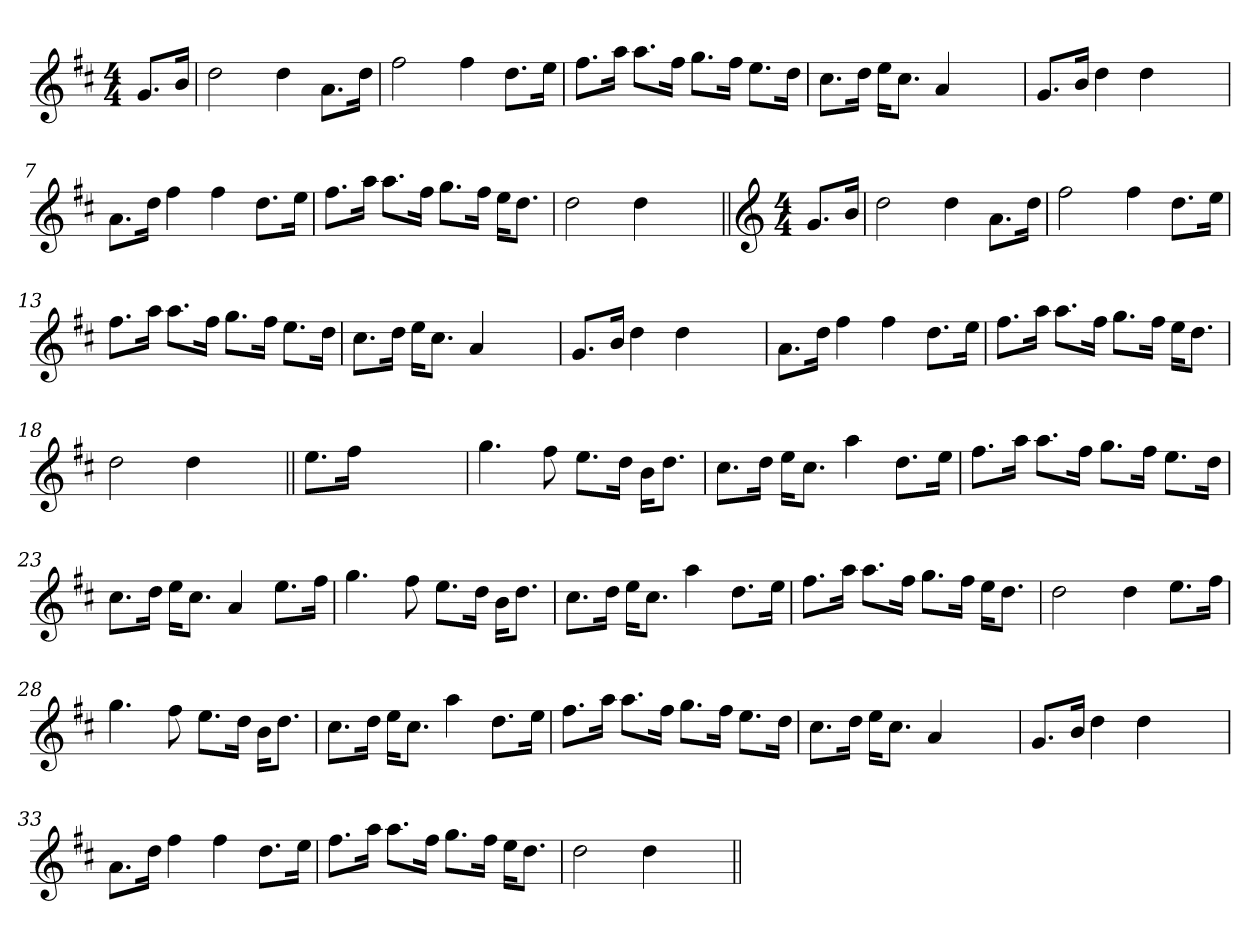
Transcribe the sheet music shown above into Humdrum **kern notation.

**kern
*part1
*staff1
*clefG2
*k[f#c#]
*D:
*M4/4
=1
8.g/L
16b/Jk
=2
2dd\
4dd\
8.a\L
16dd\Jk
=3
2ff#\
4ff#\
8.dd\L
16ee\Jk
=4
8.ff#\L
16aa\Jk
8.aa\L
16ff#\Jk
8.gg\L
16ff#\Jk
8.ee\L
16dd\Jk
=5
8.cc#\L
16dd\Jk
16ee\KL
8.cc#\J
4a/
4ryy
=6
8.g/L
16b/Jk
4dd\
4dd\
4ryy
!!LO:LB:g=z
=7
8.a\L
16dd\Jk
4ff#\
4ff#\
8.dd\L
16ee\Jk
=8
8.ff#\L
16aa\Jk
8.aa\L
16ff#\Jk
8.gg\L
16ff#\Jk
16ee\KL
8.dd\J
=9
2dd\
4dd\
4ryy
=10||
*clefG2
*M4/4
8.g/L
16b/Jk
=11
2dd\
4dd\
8.a\L
16dd\Jk
=12
2ff#\
4ff#\
8.dd\L
16ee\Jk
!!LO:LB:g=z
=13
8.ff#\L
16aa\Jk
8.aa\L
16ff#\Jk
8.gg\L
16ff#\Jk
8.ee\L
16dd\Jk
=14
8.cc#\L
16dd\Jk
16ee\KL
8.cc#\J
4a/
4ryy
=15
8.g/L
16b/Jk
4dd\
4dd\
4ryy
=16
8.a\L
16dd\Jk
4ff#\
4ff#\
8.dd\L
16ee\Jk
=17
8.ff#\L
16aa\Jk
8.aa\L
16ff#\Jk
8.gg\L
16ff#\Jk
16ee\KL
8.dd\J
!!LO:LB:g=z
=18
2dd\
4dd\
4ryy
=19||
8.ee\L
16ff#\Jk
2.ryy
=20
4.gg\
8ff#\
8.ee\L
16dd\Jk
16b\KL
8.dd\J
=21
8.cc#\L
16dd\Jk
16ee\KL
8.cc#\J
4aa\
8.dd\L
16ee\Jk
=22
8.ff#\L
16aa\Jk
8.aa\L
16ff#\Jk
8.gg\L
16ff#\Jk
8.ee\L
16dd\Jk
=23
8.cc#\L
16dd\Jk
16ee\KL
8.cc#\J
4a/
8.ee\L
16ff#\Jk
!!LO:LB:g=z
=24
4.gg\
8ff#\
8.ee\L
16dd\Jk
16b\KL
8.dd\J
=25
8.cc#\L
16dd\Jk
16ee\KL
8.cc#\J
4aa\
8.dd\L
16ee\Jk
=26
8.ff#\L
16aa\Jk
8.aa\L
16ff#\Jk
8.gg\L
16ff#\Jk
16ee\KL
8.dd\J
=27
2dd\
4dd\
8.ee\L
16ff#\Jk
=28
4.gg\
8ff#\
8.ee\L
16dd\Jk
16b\KL
8.dd\J
!!LO:LB:g=z
=29
8.cc#\L
16dd\Jk
16ee\KL
8.cc#\J
4aa\
8.dd\L
16ee\Jk
=30
8.ff#\L
16aa\Jk
8.aa\L
16ff#\Jk
8.gg\L
16ff#\Jk
8.ee\L
16dd\Jk
=31
8.cc#\L
16dd\Jk
16ee\KL
8.cc#\J
4a/
4ryy
=32
8.g/L
16b/Jk
4dd\
4dd\
4ryy
=33
8.a\L
16dd\Jk
4ff#\
4ff#\
8.dd\L
16ee\Jk
!!LO:LB:g=z
=34
8.ff#\L
16aa\Jk
8.aa\L
16ff#\Jk
8.gg\L
16ff#\Jk
16ee\KL
8.dd\J
=35
2dd\
4dd\
4ryy
=||
*-
